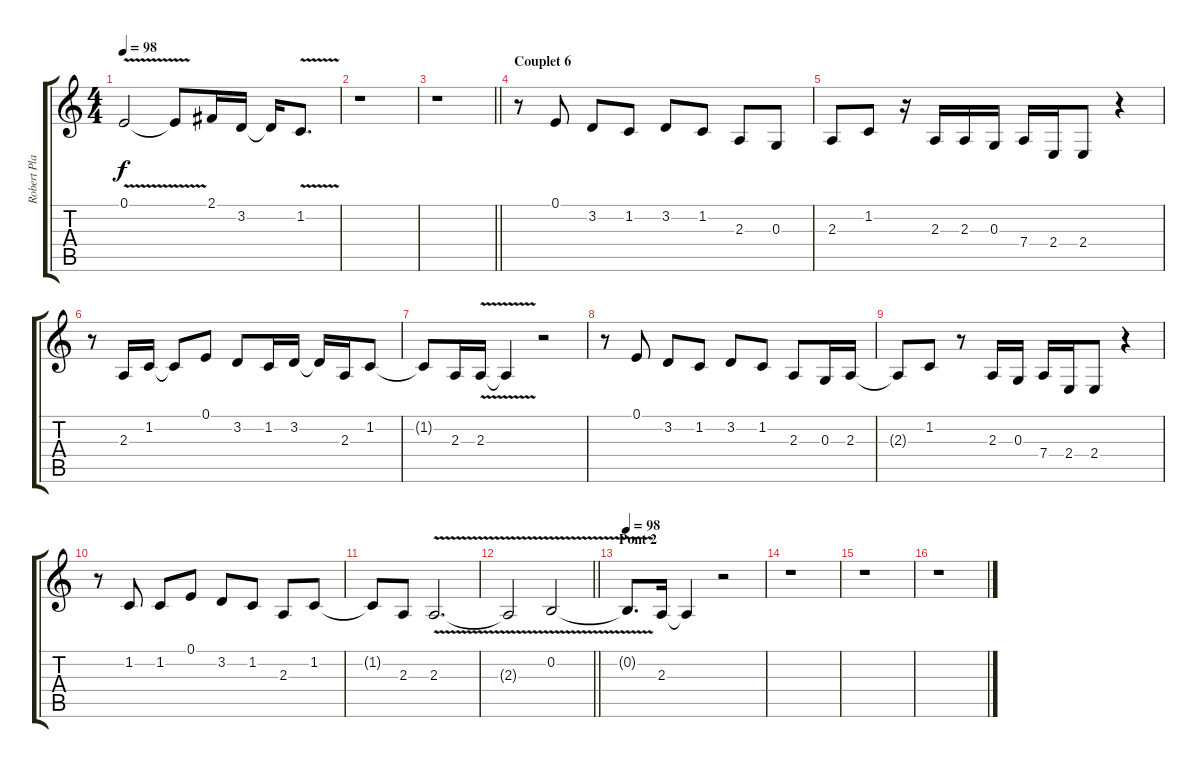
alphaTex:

\track ("Robert Plant" "Robert Pla") {instrument synthvoice}
\staff {score tabs}
\tuning (E4 B3 G3 D3 A2 E2) {hide}
\ts (4 4)
\tempo 98
\clef g2
\ks c
0.1{v}.2{dy f} 0.1{t}.8 2.1.16 3.2.16 3.2{t}.16 1.2{v}.8{d} |
r.1 |
\barLineRight lightlight
r.1 |
\section ("" "Couplet 6")
r.8 0.1.8 3.2.8 1.2.8 3.2.8 1.2.8 2.3.8 0.3.8 |
2.3.8 1.2.8 r.16 2.3.16 2.3.16 0.3.16 7.4.16 2.4.16 2.4.8 r.4 |
r.8 2.3.16 1.2.16 1.2{t}.8 0.1.8 3.2.8 1.2.16 3.2.16 3.2{t}.16 2.3.16 1.2.8 |
1.2{t}.8 2.3.16 2.3{v}.16 2.3{v t}.4 r.2 |
r.8 0.1.8 3.2.8 1.2.8 3.2.8 1.2.8 2.3.8 0.3.16 2.3.16 |
2.3{t}.8 1.2.8 r.8 2.3.16 0.3.16 7.4.16 2.4.16 2.4.8 r.4 |
r.8 1.2.8 1.2.8 0.1.8 3.2.8 1.2.8 2.3.8 1.2.8 |
1.2{t}.8 2.3.8 2.3{v}.2{d} |
\barLineRight lightlight
2.3{t}.2 0.2{v}.2 |
\section ("" "Pont 2")
\tempo 98
0.2{t}.8{d} 2.3.16 2.3{t}.4 r.2 |
r.1 |
r.1 |
r.1
